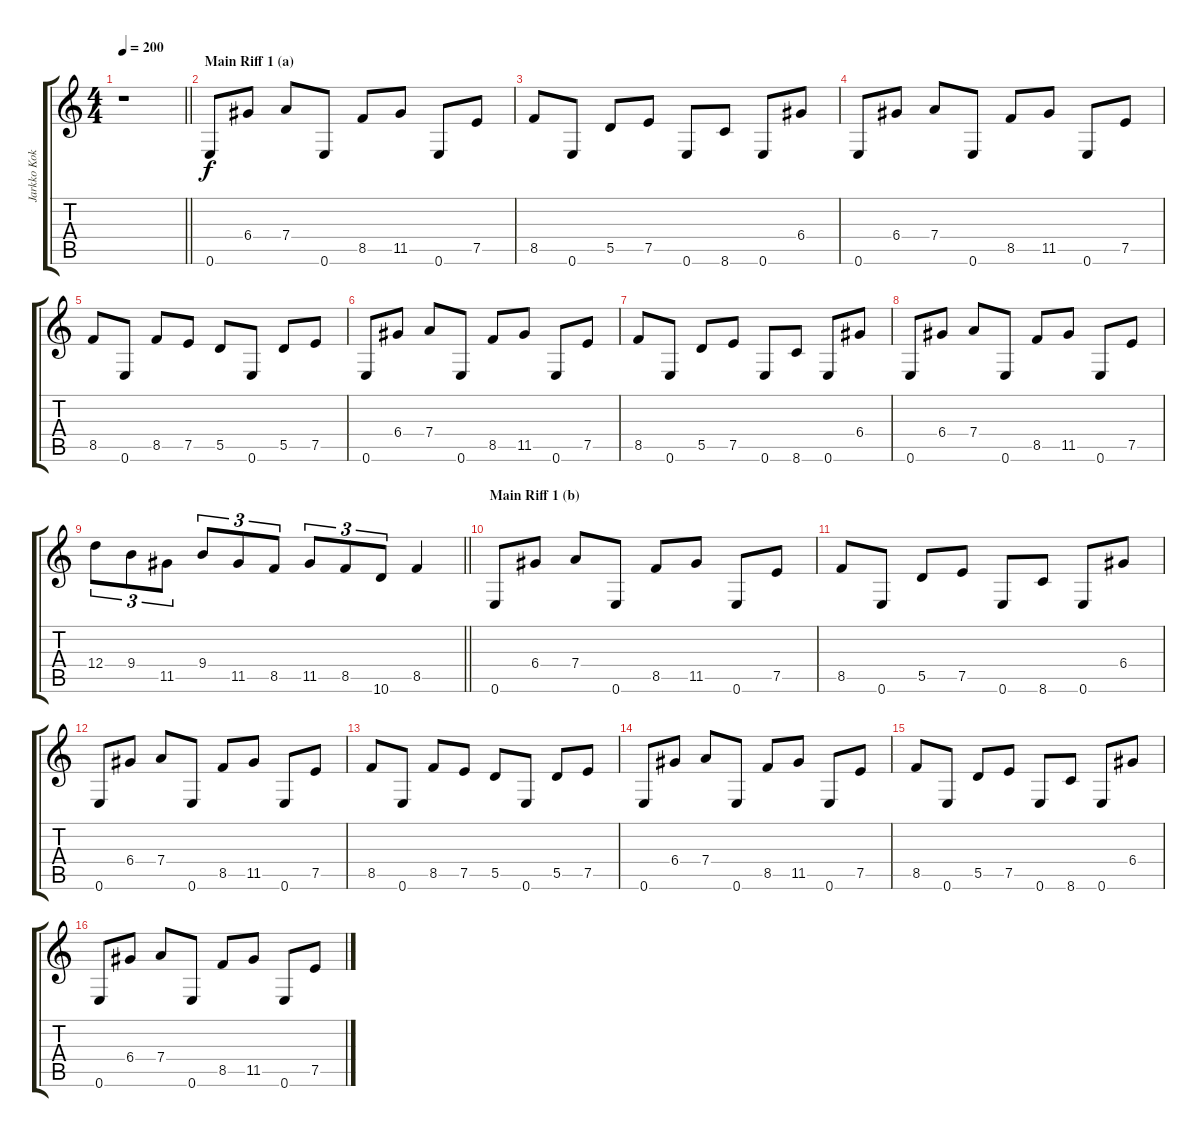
\track ("Jarkko Kokko (guitar)" "Jarkko Kok") {instrument distortionguitar}
\staff {score tabs}
\tuning (E4 B3 G3 D3 A2 E2) {hide}
\ts (4 4)
\tempo 200
\clef g2
\barLineRight lightlight
\ks c
r.1{dy f instrument distortionguitar} |
\section ("" "Main Riff 1 (a)")
0.6.8 6.4.8 7.4.8 0.6.8 8.5.8 11.5.8 0.6.8 7.5.8 |
8.5.8 0.6.8 5.5.8 7.5.8 0.6.8 8.6.8 0.6.8 6.4.8 |
0.6.8 6.4.8 7.4.8 0.6.8 8.5.8 11.5.8 0.6.8 7.5.8 |
8.5.8 0.6.8 8.5.8 7.5.8 5.5.8 0.6.8 5.5.8 7.5.8 |
0.6.8 6.4.8 7.4.8 0.6.8 8.5.8 11.5.8 0.6.8 7.5.8 |
8.5.8 0.6.8 5.5.8 7.5.8 0.6.8 8.6.8 0.6.8 6.4.8 |
0.6.8 6.4.8 7.4.8 0.6.8 8.5.8 11.5.8 0.6.8 7.5.8 |
\barLineRight lightlight
12.4.8{tu (3 2)} 9.4.8{tu (3 2)} 11.5.8{tu (3 2)} 9.4.8{tu (3 2)} 11.5.8{tu (3 2)} 8.5.8{tu (3 2)} 11.5.8{tu (3 2)} 8.5.8{tu (3 2)} 10.6.8{tu (3 2)} 8.5.4 |
\section ("" "Main Riff 1 (b)")
0.6.8 6.4.8 7.4.8 0.6.8 8.5.8 11.5.8 0.6.8 7.5.8 |
8.5.8 0.6.8 5.5.8 7.5.8 0.6.8 8.6.8 0.6.8 6.4.8 |
0.6.8 6.4.8 7.4.8 0.6.8 8.5.8 11.5.8 0.6.8 7.5.8 |
8.5.8 0.6.8 8.5.8 7.5.8 5.5.8 0.6.8 5.5.8 7.5.8 |
0.6.8 6.4.8 7.4.8 0.6.8 8.5.8 11.5.8 0.6.8 7.5.8 |
8.5.8 0.6.8 5.5.8 7.5.8 0.6.8 8.6.8 0.6.8 6.4.8 |
0.6.8 6.4.8 7.4.8 0.6.8 8.5.8 11.5.8 0.6.8 7.5.8
